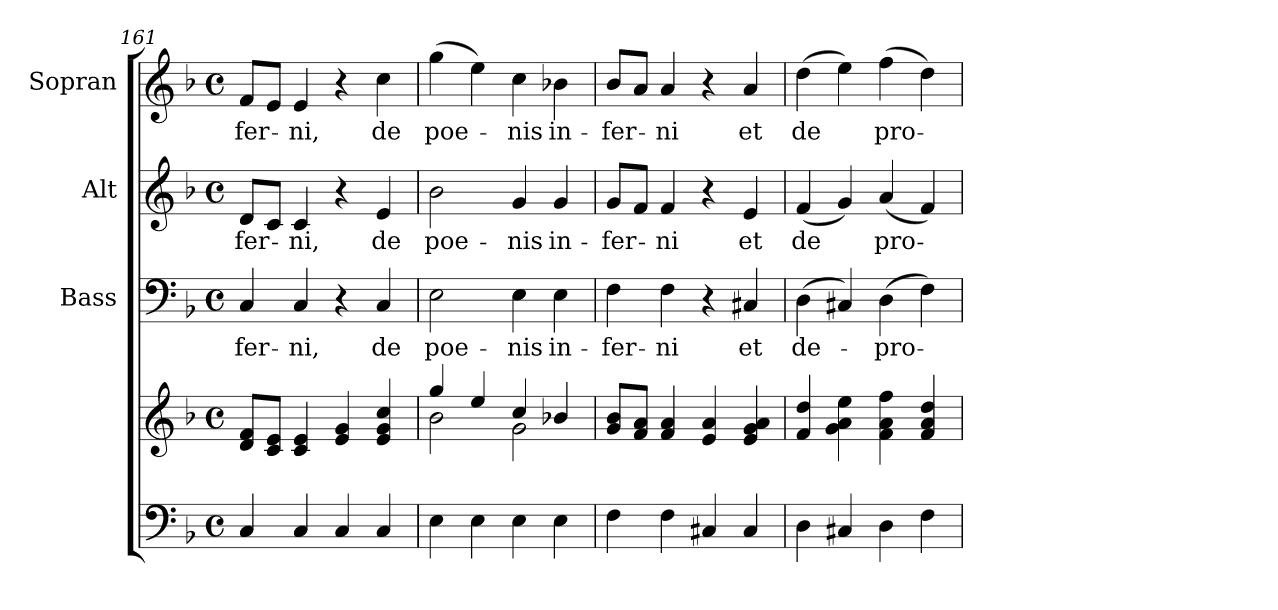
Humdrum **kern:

**kern	**kern	**kern	**text	**kern	**text	**kern	**text
*part4	*part4	*part3	*part3	*part2	*part2	*part1	*part1
*staff5	*staff4	*staff3	*staff3	*staff2	*staff2	*staff1	*staff1
*	*	*I"Bass	*	*I"Alt	*	*I"Sopran	*
*	*	*I'B.	*	*I'A.	*	*I'S.	*
*clefF4	*clefG2	*clefF4	*	*clefG2	*	*clefG2	*
*k[b-]	*k[b-]	*k[b-]	*	*k[b-]	*	*k[b-]	*
*F:	*F:	*F:	*	*F:	*	*F:	*
*M4/4	*M4/4	*M4/4	*	*M4/4	*	*M4/4	*
*met(c)	*met(c)	*met(c)	*	*met(c)	*	*met(c)	*
=161	=161	=161	=161	=161	=161	=161	=161
!	!	!	!LO:LY:b	!	!LO:LY:b	!	!LO:LY:b
4C/	8d/ 8f/L	4C/	-fer-	8d/L	-fer-	8f/L	-fer-
.	8c/ 8e/J	.	.	8c/J	.	8e/J	.
!	!	!	!LO:LY:b	!	!LO:LY:b	!	!LO:LY:b
4C/	4c/ 4e/	4C/	-ni,	4c/	-ni,	4e/	-ni,
4C/	4e/ 4g/	4r	.	4r	.	4r	.
!	!	!	!LO:LY:b	!	!LO:LY:b	!	!LO:LY:b
4C/	4e/ 4g/ 4cc/	4C/	de	4e/	de	4cc\	de
!!LO:PB:g=z
=162	=162	=162	=162	=162	=162	=162	=162
*	*^	*	*	*	*	*	*
!	!	!	!	!LO:LY:b	!	!LO:LY:b	!	!LO:LY:b
4E\	4gg/	2b-\	2E\	poe-	2b-\	poe-	(>4gg\	poe-
4E\	4ee/	.	.	.	.	.	4ee\)	.
!	!	!	!	!LO:LY:b	!	!LO:LY:b	!	!LO:LY:b
4E\	4cc/	2g\	4E\	-nis	4g/	-nis	4cc\	-nis
!	!	!	!	!LO:LY:b	!	!LO:LY:b	!	!LO:LY:b
4E\	4b-X/	.	4E\	in-	4g/	in-	4b-X\	in-
*	*v	*v	*	*	*	*	*	*
=163	=163	=163	=163	=163	=163	=163	=163
!	!	!	!LO:LY:b	!	!LO:LY:b	!	!LO:LY:b
4F\	8g/ 8b-/L	4F\	-fer-	8g/L	-fer-	8b-/L	-fer-
.	8f/ 8a/J	.	.	8f/J	.	8a/J	.
!	!	!	!LO:LY:b	!	!LO:LY:b	!	!LO:LY:b
4F\	4f/ 4a/	4F\	-ni	4f/	-ni	4a/	-ni
4C#X/	4e/ 4a/	4r	.	4r	.	4r	.
!	!	!	!LO:LY:b	!	!LO:LY:b	!	!LO:LY:b
4C#/	4e/ 4g/ 4a/	4C#X/	et	4e/	et	4a/	et
=164	=164	=164	=164	=164	=164	=164	=164
!	!	!	!LO:LY:b	!	!LO:LY:b	!	!LO:LY:b
4D\	4f/ 4dd/	(>4D\	de-	(<4f/	de	(>4dd\	de
4C#X/	4g\ 4a\ 4ee\	4C#X/)	.	4g/)	.	4ee\)	.
!	!	!	!LO:LY:b	!	!LO:LY:b	!	!LO:LY:b
4D\	4f\ 4a\ 4ff\	(>4D\	-pro-	(<4a/	pro-	(>4ff\	pro-
4F\	4f/ 4a/ 4dd/	4F\)	.	4f/)	.	4dd\)	.
=	=	=	=	=	=	=	=
*-	*-	*-	*-	*-	*-	*-	*-
